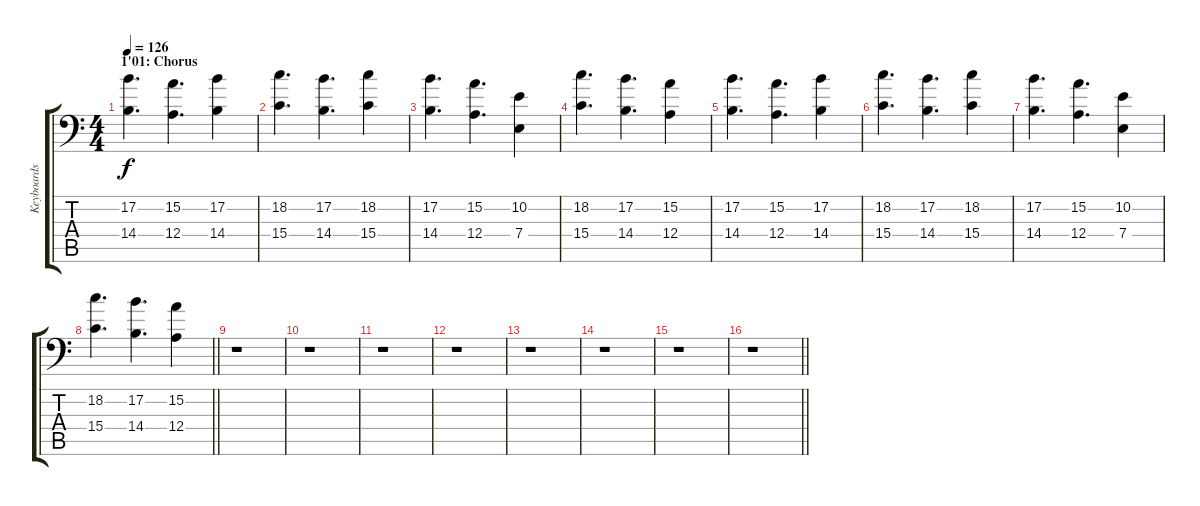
\track ("Keyboards" "Keyboards") {instrument pad3polysynth}
\staff {score tabs}
\tuning (B3 Gb3 D3 A2 E2 A1) {hide}
\ts (4 4)
\section ("" "1'01: Chorus")
\tempo 126
\clef f4
\ks c
(17.2 14.4).4{d dy f} (15.2 12.4).4{d} (17.2 14.4).4 |
(18.2 15.4).4{d} (17.2 14.4).4{d} (18.2 15.4).4 |
(17.2 14.4).4{d} (15.2 12.4).4{d} (10.2 7.4).4 |
(18.2 15.4).4{d} (17.2 14.4).4{d} (15.2 12.4).4 |
(17.2 14.4).4{d} (15.2 12.4).4{d} (17.2 14.4).4 |
(18.2 15.4).4{d} (17.2 14.4).4{d} (18.2 15.4).4 |
(17.2 14.4).4{d} (15.2 12.4).4{d} (10.2 7.4).4 |
\barLineRight lightlight
(18.2 15.4).4{d} (17.2 14.4).4{d} (15.2 12.4).4 |
r.1 |
r.1 |
r.1 |
r.1 |
r.1 |
r.1 |
r.1 |
\barLineRight lightlight
r.1
